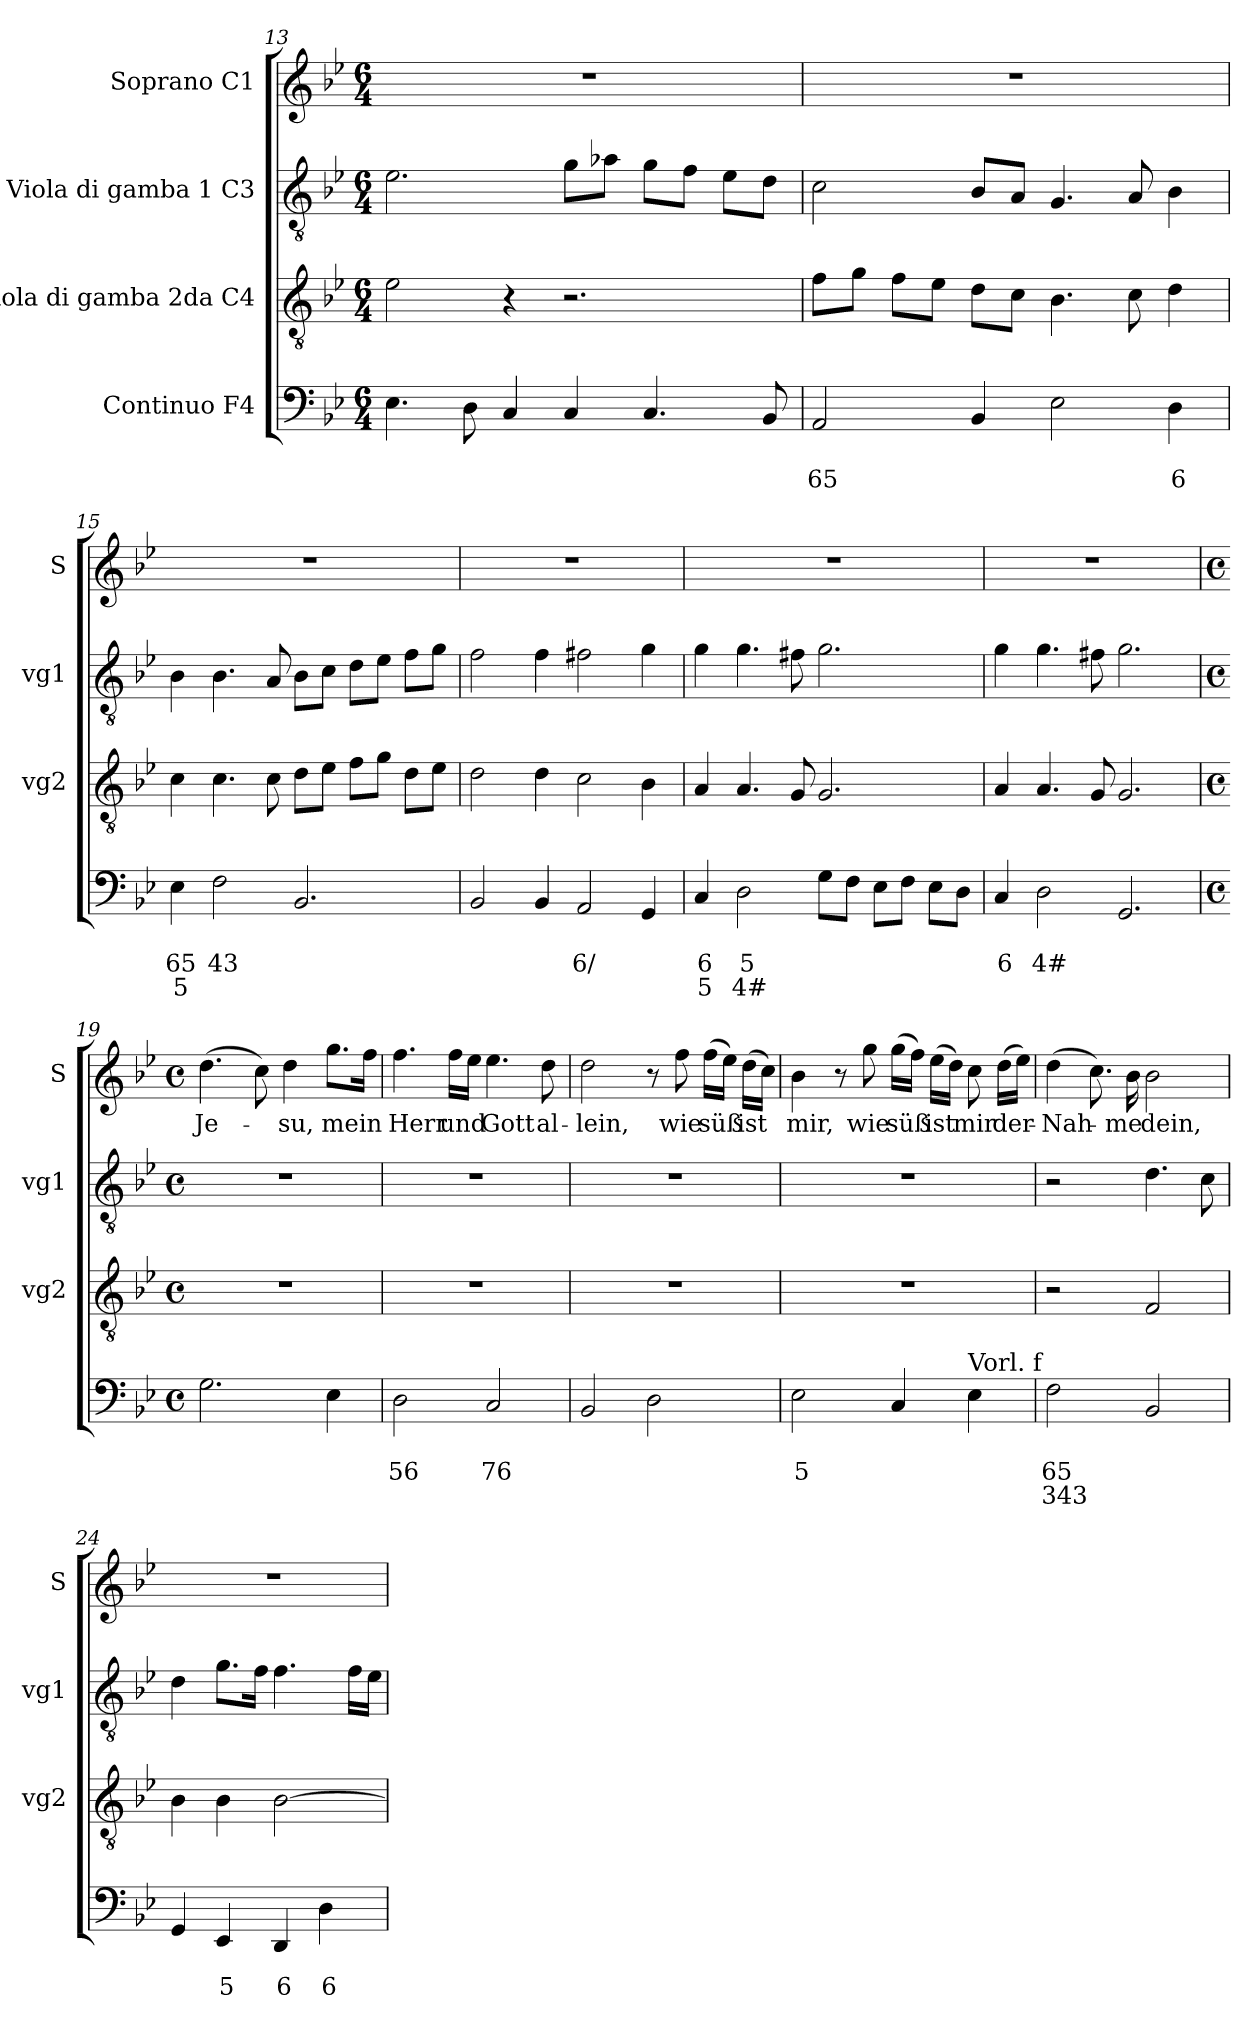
**kern	**text	**text	**text	**kern	**kern	**kern	**text
*part4	*part4	*part4	*part4	*part3	*part2	*part1	*part1
*staff4	*staff4	*staff4	*staff4	*staff3	*staff2	*staff1	*staff1
*I"Continuo F4	*	*	*	*I"Viola di gamba 2da C4	*I"Viola di gamba 1 C3	*I"Soprano C1	*
*	*	*	*	*I'vg2	*I'vg1	*I'S	*
*clefF4	*	*	*	*clefGv2	*clefGv2	*clefG2	*
*k[b-e-]	*	*	*	*k[b-e-]	*k[b-e-]	*k[b-e-]	*
*B-:	*	*	*	*B-:	*B-:	*B-:	*
*M6/4	*	*	*	*M6/4	*M6/4	*M6/4	*
=13	=13	=13	=13	=13	=13	=13	=13
4.E-\	.	.	.	2e-\	2.e-\	1.r	.
8D\	.	.	.	.	.	.	.
4C/	.	.	.	4r	.	.	.
4C/	.	.	.	2.r	8g\L	.	.
.	.	.	.	.	8a-\J	.	.
4.C/	.	.	.	.	8g\L	.	.
.	.	.	.	.	8f\J	.	.
.	.	.	.	.	8e-\L	.	.
8BB-/	.	.	.	.	8d\J	.	.
=14	=14	=14	=14	=14	=14	=14	=14
!	!	!LO:LY:b	!	!	!	!	!
2AA/	.	65	.	8f\L	2c\	1.r	.
.	.	.	.	8g\J	.	.	.
.	.	.	.	8f\L	.	.	.
.	.	.	.	8e-\J	.	.	.
4BB-/	.	.	.	8d\L	8B-/L	.	.
.	.	.	.	8c\J	8A/J	.	.
2E-\	.	.	.	4.B-\	4.G/	.	.
.	.	.	.	8c\	8A/	.	.
!	!	!LO:LY:b	!	!	!	!	!
4D\	.	6	.	4d\	4B-\	.	.
!!LO:LB:g=z
=15	=15	=15	=15	=15	=15	=15	=15
!	!	!LO:LY:b	!LO:LY:b	!	!	!	!
4E-\	.	65	5	4c\	4B-\	1.r	.
!	!	!LO:LY:b	!	!	!	!	!
2F\	.	43	.	4.c\	4.B-\	.	.
.	.	.	.	8c\	8A/	.	.
2.BB-/	.	.	.	8d\L	8B-\L	.	.
.	.	.	.	8e-\J	8c\J	.	.
.	.	.	.	8f\L	8d\L	.	.
.	.	.	.	8g\J	8e-\J	.	.
.	.	.	.	8d\L	8f\L	.	.
.	.	.	.	8e-\J	8g\J	.	.
=16	=16	=16	=16	=16	=16	=16	=16
2BB-/	.	.	.	2d\	2f\	1.r	.
4BB-/	.	.	.	4d\	4f\	.	.
!	!	!LO:LY:b	!	!	!	!	!
2AA/	.	6/	.	2c\	2f#X\	.	.
4GG/	.	.	.	4B-\	4g\	.	.
=17	=17	=17	=17	=17	=17	=17	=17
!	!	!LO:LY:b	!LO:LY:b	!	!	!	!
4C/	.	6	5	4A/	4g\	1.r	.
!	!	!LO:LY:b	!LO:LY:b	!	!	!	!
2D\	.	5	4#	4.A/	4.g\	.	.
.	.	.	.	8G/	8f#X\	.	.
8G\L	.	.	.	2.G/	2.g\	.	.
8F\J	.	.	.	.	.	.	.
8E-\L	.	.	.	.	.	.	.
8F\J	.	.	.	.	.	.	.
8E-\L	.	.	.	.	.	.	.
8D\J	.	.	.	.	.	.	.
=18	=18	=18	=18	=18	=18	=18	=18
!	!	!LO:LY:b	!	!	!	!	!
4C/	.	6	.	4A/	4g\	1.r	.
!	!	!LO:LY:b	!	!	!	!	!
2D\	.	4#	.	4.A/	4.g\	.	.
.	.	.	.	8G/	8f#X\	.	.
2.GG/	.	.	.	2.G/	2.g\	.	.
!!LO:LB:g=z
=19	=19	=19	=19	=19	=19	=19	=19
*M4/4	*	*	*	*M4/4	*M4/4	*M4/4	*
*met(c)	*	*	*	*met(c)	*met(c)	*met(c)	*
!	!	!	!	!	!	!	!LO:LY:b
2.G\	.	.	.	1r	1r	(>4.dd\	Je-
.	.	.	.	.	.	8cc\)	.
!	!	!	!	!	!	!	!LO:LY:b
.	.	.	.	.	.	4dd\	-su,
!	!	!	!	!	!	!	!LO:LY:b
4E-\	.	.	.	.	.	8.gg\L	mein
.	.	.	.	.	.	16ff\Jk	.
=20	=20	=20	=20	=20	=20	=20	=20
!	!	!LO:LY:b	!	!	!	!	!LO:LY:b
2D\	.	56	.	1r	1r	4.ff\	Herr
!	!	!	!	!	!	!	!LO:LY:b
.	.	.	.	.	.	16ff\LL	und
.	.	.	.	.	.	16ee-\JJ	.
!	!	!LO:LY:b	!	!	!	!	!LO:LY:b
2C/	.	76	.	.	.	4.ee-\	Gott
!	!	!	!	!	!	!	!LO:LY:b
.	.	.	.	.	.	8dd\	al-
=21	=21	=21	=21	=21	=21	=21	=21
!	!	!	!	!	!	!	!LO:LY:b
2BB-/	.	.	.	1r	1r	2dd\	-lein,
2D\	.	.	.	.	.	8r	.
!	!	!	!	!	!	!	!LO:LY:b
.	.	.	.	.	.	8ff\	wie
!	!	!	!	!	!	!	!LO:LY:b
.	.	.	.	.	.	(>16ff\LL	süß
.	.	.	.	.	.	16ee-\JJ)	.
!	!	!	!	!	!	!	!LO:LY:b
.	.	.	.	.	.	(>16dd\LL	ist
.	.	.	.	.	.	16cc\JJ)	.
=22	=22	=22	=22	=22	=22	=22	=22
!	!	!LO:LY:b	!	!	!	!	!LO:LY:b
2E-\	.	5	.	1r	1r	4b-\	mir,
.	.	.	.	.	.	8r	.
!	!	!	!	!	!	!	!LO:LY:b
.	.	.	.	.	.	8gg\	wie
!	!	!	!	!	!	!	!LO:LY:b
4C/	.	.	.	.	.	(>16gg\LL	süß
.	.	.	.	.	.	16ff\JJ)	.
!	!	!	!	!	!	!	!LO:LY:b
.	.	.	.	.	.	(>16ee-\LL	ist
.	.	.	.	.	.	16dd\JJ)	.
!LO:TX:a:t=Vorl. f	!	!	!	!	!	!	!
!	!	!	!	!	!	!	!LO:LY:b
4E-\	.	.	.	.	.	8cc\	mir
!	!	!	!	!	!	!	!LO:LY:b
.	.	.	.	.	.	(>16dd\LL	der-
.	.	.	.	.	.	16ee-\JJ)	.
=23	=23	=23	=23	=23	=23	=23	=23
!	!	!LO:LY:b	!LO:LY:b	!	!	!	!LO:LY:b
2F\	.	65	343	2r	2r	(>4dd\	-Nah-
.	.	.	.	.	.	8.cc\)	.
!	!	!	!	!	!	!	!LO:LY:b
.	.	.	.	.	.	16b-\	-me
!	!	!	!	!	!	!	!LO:LY:b
2BB-/	.	.	.	2F/	4.d\	2b-\	dein,
.	.	.	.	.	8c\	.	.
!!LO:PB:g=z
=24	=24	=24	=24	=24	=24	=24	=24
4GG/	.	.	.	4B-\	4d\	1r	.
!	!	!LO:LY:b	!	!	!	!	!
4EE-/	.	5	.	4B-\	8.g\L	.	.
.	.	.	.	.	16f\Jk	.	.
!	!	!LO:LY:b	!	!	!	!	!
4DD/	.	6	.	[2B-\	4.f\	.	.
!	!	!LO:LY:b	!	!	!	!	!
4D\	.	6	.	.	.	.	.
.	.	.	.	.	16f\LL	.	.
.	.	.	.	.	16e-\JJ	.	.
=	=	=	=	=	=	=	=
*-	*-	*-	*-	*-	*-	*-	*-
